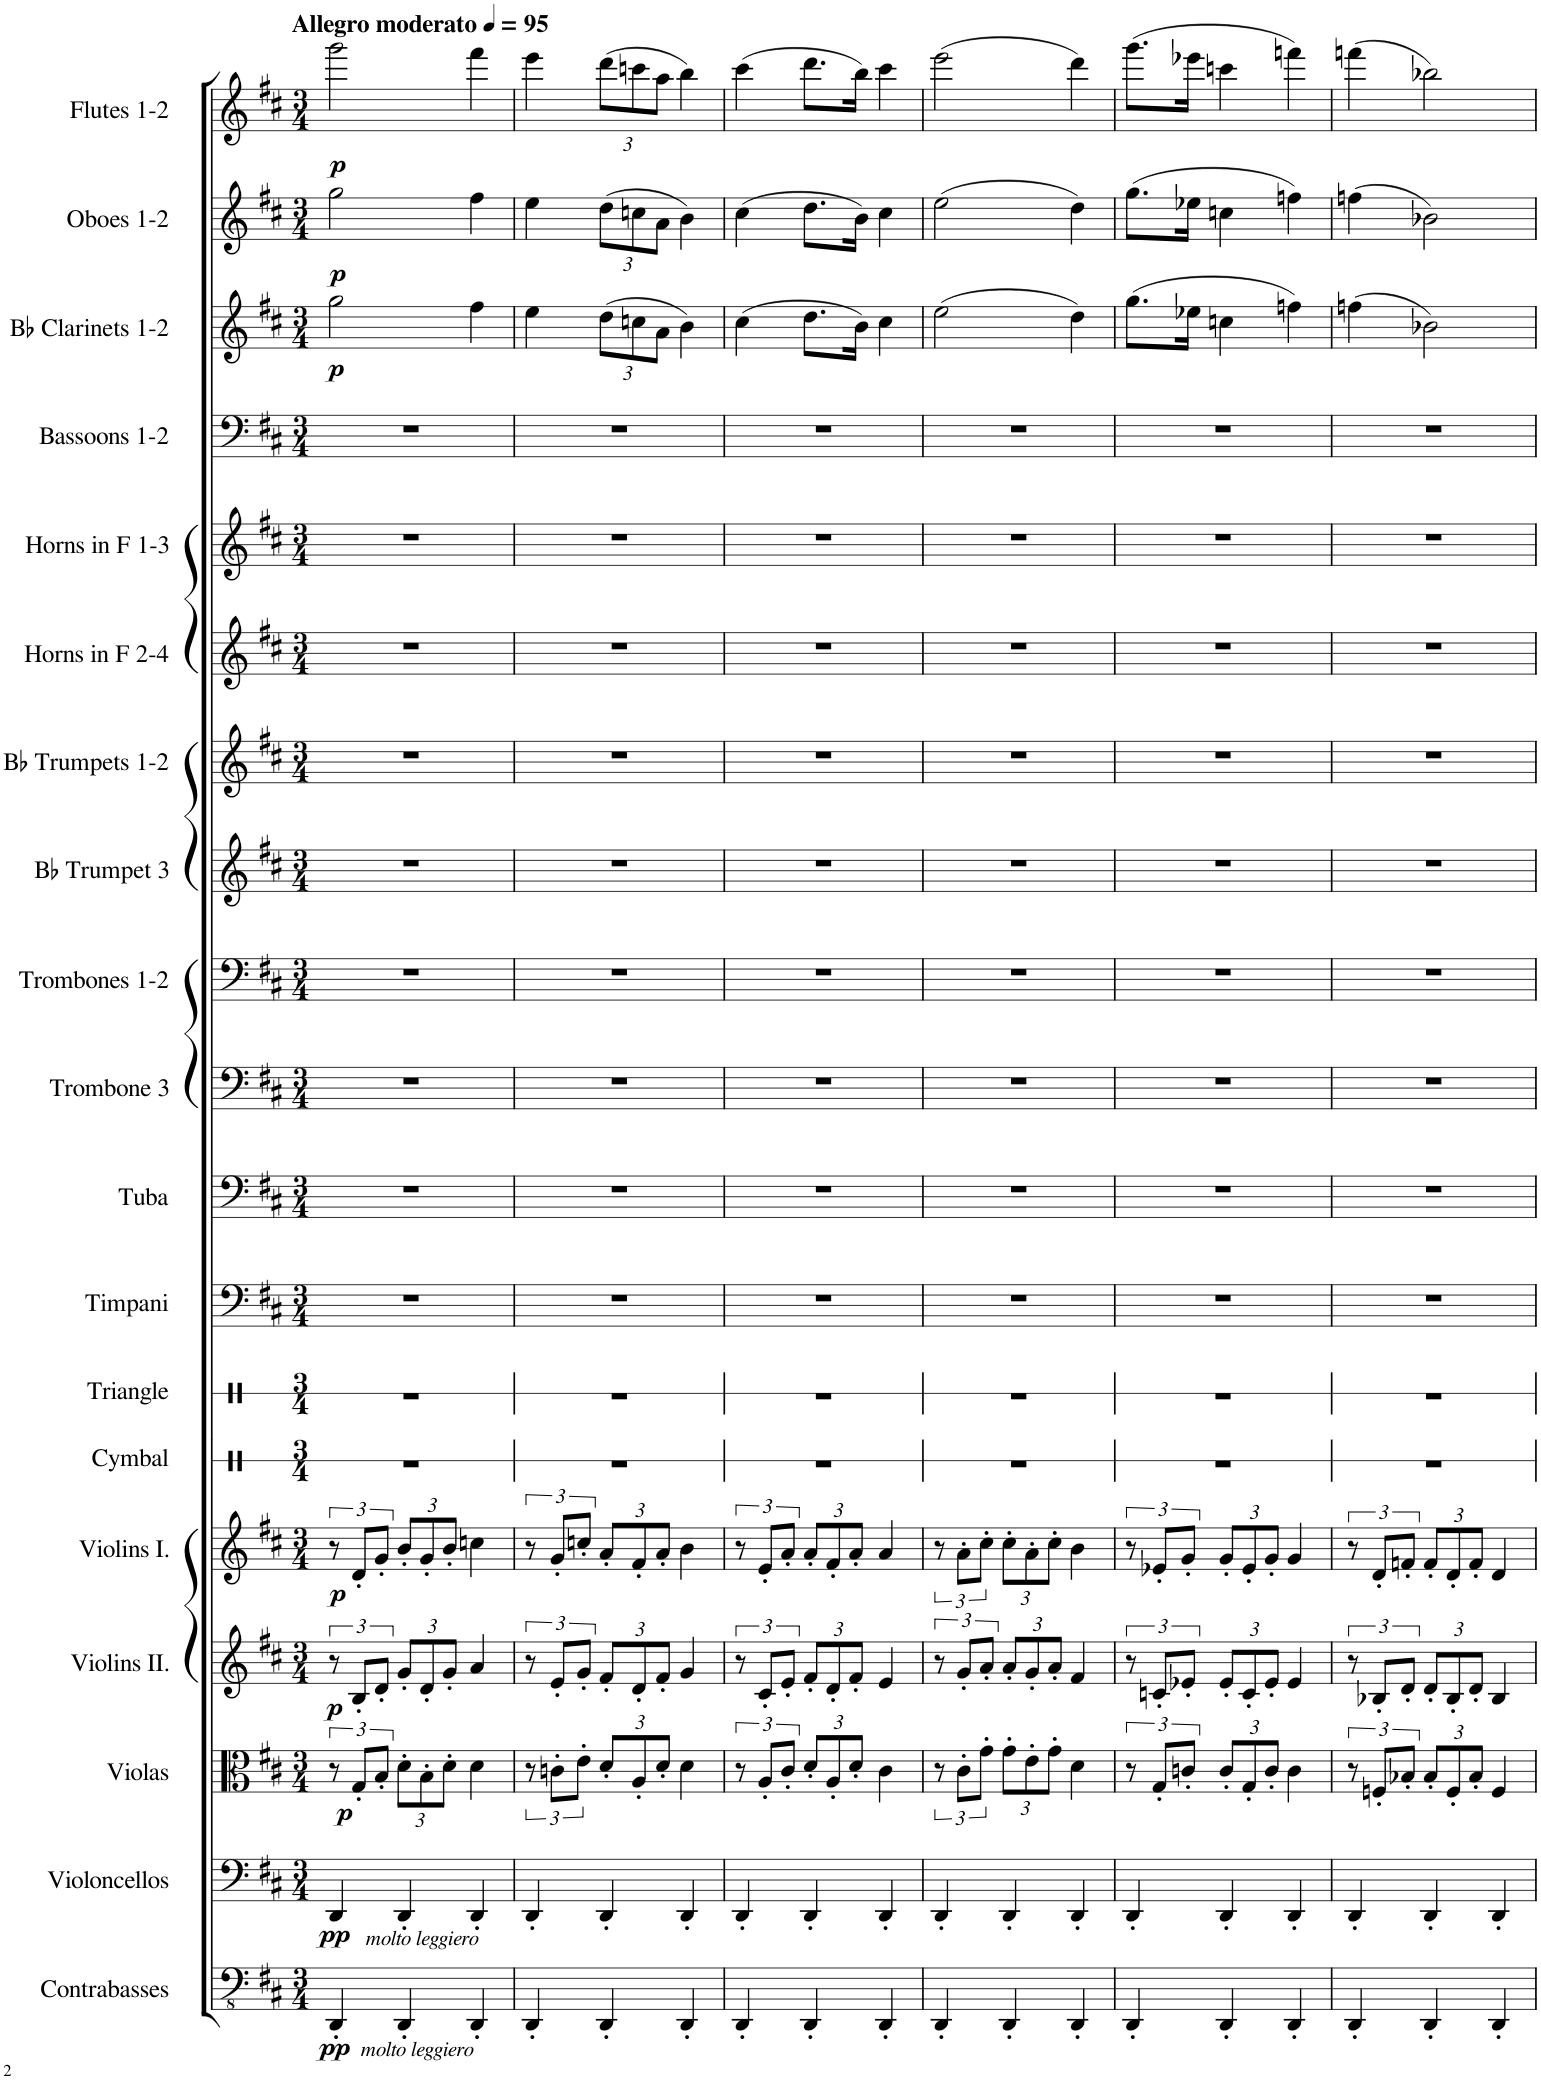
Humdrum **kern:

**kern	**dynam	**kern	**dynam	**kern	**dynam	**kern	**dynam	**kern	**dynam	**kern	**kern	**kern	**kern	**kern	**kern	**kern	**kern	**kern	**kern	**kern	**kern	**dynam	**kern	**dynam	**kern	**dynam
*part19	*part19	*part18	*part18	*part17	*part17	*part16	*part16	*part15	*part15	*part14	*part13	*part12	*part11	*part10	*part9	*part8	*part7	*part6	*part5	*part4	*part3	*part3	*part2	*part2	*part1	*part1
*staff19	*staff19	*staff18	*staff18	*staff17	*staff17	*staff16	*staff16	*staff15	*staff15	*staff14	*staff13	*staff12	*staff11	*staff10	*staff9	*staff8	*staff7	*staff6	*staff5	*staff4	*staff3	*staff3	*staff2	*staff2	*staff1	*staff1
*I"Contrabasses	*	*I"Violoncellos	*	*I"Violas	*	*I"Violins II.	*	*I"Violins I.	*	*I"Cymbal	*I"Triangle	*I"Timpani	*I"Tuba	*I"Trombone 3	*I"Trombones 1-2	*I"Bb Trumpet 3	*I"Bb Trumpets 1-2	*I"Horns in F 2-4	*I"Horns in F 1-3	*I"Bassoons 1-2	*I"Bb Clarinets 1-2	*	*I"Oboes 1-2	*	*I"Flutes 1-2	*
*I'Cb.	*	*I'Vc.	*	*I'Vla.	*	*I'Vln.	*	*I'Vln.	*	*I'Cym.	*I'Trgl.	*I'Timp.	*I'Tba.	*I'Tbn.	*I'Tbn.	*I'Bb Tpt.	*I'Bb Tpt.	*	*	*I'Bsn.	*I'Bb Cl.	*	*I'Ob.	*	*I'Fl.	*
*	*	*	*	*	*	*	*	*	*	*stria1	*stria1	*	*	*	*	*	*	*	*	*	*	*	*	*	*	*
*clefFv4	*	*clefF4	*	*clefC3	*	*clefG2	*	*clefG2	*	*clefX	*clefX	*clefF4	*clefF4	*clefF4	*clefF4	*clefG2	*clefG2	*clefG2	*clefG2	*clefF4	*clefG2	*	*clefG2	*	*clefG2	*
*	*	*	*	*	*	*	*	*	*	*	*	*	*	*	*	*ITrd1c2	*ITrd1c2	*ITrd4c7	*ITrd4c7	*	*ITrd1c2	*	*	*	*	*
*k[f#c#]	*	*k[f#c#]	*	*k[f#c#]	*	*k[f#c#]	*	*k[f#c#]	*	*k[f#c#]	*k[f#c#]	*k[f#c#]	*k[f#c#]	*k[f#c#]	*k[f#c#]	*k[f#c#]	*k[f#c#]	*k[f#c#]	*k[f#c#]	*k[f#c#]	*k[f#c#]	*	*k[f#c#]	*	*k[f#c#]	*
*M3/4	*	*M3/4	*	*M3/4	*	*M3/4	*	*M3/4	*	*M3/4	*M3/4	*M3/4	*M3/4	*M3/4	*M3/4	*M3/4	*M3/4	*M3/4	*M3/4	*M3/4	*M3/4	*	*M3/4	*	*M3/4	*
*MM95	*	*MM95	*	*MM95	*	*MM95	*	*MM95	*	*MM95	*MM95	*MM95	*MM95	*MM95	*MM95	*MM95	*MM95	*MM95	*MM95	*MM95	*MM95	*	*MM95	*	*MM95	*
=1	=1	=1	=1	=1	=1	=1	=1	=1	=1	=1	=1	=1	=1	=1	=1	=1	=1	=1	=1	=1	=1	=1	=1	=1	=1	=1
!	!	!	!	!	!	!	!	!	!	!	!	!	!	!	!	!	!	!	!	!	!	!	!	!	!LO:TX:a:B:t=Allegro moderato	!
!	!	!LO:TX:b:i:t=molto leggiero	!	!	!	!	!	!	!	!	!	!	!	!	!	!	!	!	!	!	!	!	!	!	!	!
!LO:TX:b:i:t=molto leggiero	!	!	!	!	!	!	!	!	!	!	!	!	!	!	!	!	!	!	!	!	!	!	!	!	!	!
!	!LO:DY:b	!	!LO:DY:b	!	!LO:DY:b	!	!LO:DY:b	!	!LO:DY:b	!	!	!	!	!	!	!	!	!	!	!	!	!LO:DY:b	!	!LO:DY:b	!	!LO:DY:b
4DDD'/	pp	4DD/	pp	12r	p	12r	p	12r	p	2.r	2.r	2.r	2.r	2.r	2.r	2.r	2.r	2.r	2.r	2.r	2gg\	p	2gg\	p	2ggg\	p
.	.	.	.	12G'/L	.	12B'/L	.	12d'/L	.	.	.	.	.	.	.	.	.	.	.	.	.	.	.	.	.	.
.	.	.	.	12B'/J	.	12d'/J	.	12g'/J	.	.	.	.	.	.	.	.	.	.	.	.	.	.	.	.	.	.
*	*	*	*	*Xbrackettup	*	*Xbrackettup	*	*Xbrackettup	*	*	*	*	*	*	*	*	*	*	*	*	*	*	*	*	*	*
4DDD'/	.	4DD'/	.	12d'\L	.	12g'/L	.	12b'/L	.	.	.	.	.	.	.	.	.	.	.	.	.	.	.	.	.	.
.	.	.	.	12B'\	.	12d'/	.	12g'/	.	.	.	.	.	.	.	.	.	.	.	.	.	.	.	.	.	.
.	.	.	.	12d'\J	.	12g'/J	.	12b'/J	.	.	.	.	.	.	.	.	.	.	.	.	.	.	.	.	.	.
4DDD'/	.	4DD'/	.	4d\	.	4a/	.	4ccn\	.	.	.	.	.	.	.	.	.	.	.	.	4ff#\	.	4ff#\	.	4fff#\	.
=2	=2	=2	=2	=2	=2	=2	=2	=2	=2	=2	=2	=2	=2	=2	=2	=2	=2	=2	=2	=2	=2	=2	=2	=2	=2	=2
*	*	*	*	*brackettup	*	*brackettup	*	*brackettup	*	*	*	*	*	*	*	*	*	*	*	*	*	*	*	*	*	*
4DDD'/	.	4DD'/	.	12r	.	12r	.	12r	.	2.r	2.r	2.r	2.r	2.r	2.r	2.r	2.r	2.r	2.r	2.r	4ee\	.	4ee\	.	4eee\	.
.	.	.	.	12cn'\L	.	12e'/L	.	12g'/L	.	.	.	.	.	.	.	.	.	.	.	.	.	.	.	.	.	.
.	.	.	.	12e'\J	.	12g'/J	.	12ccn'/J	.	.	.	.	.	.	.	.	.	.	.	.	.	.	.	.	.	.
*	*	*	*	*Xbrackettup	*	*Xbrackettup	*	*Xbrackettup	*	*	*	*	*	*	*	*	*	*	*	*	*Xbrackettup	*	*Xbrackettup	*	*Xbrackettup	*
4DDD'/	.	4DD'/	.	12d'/L	.	12f#'/L	.	12a'/L	.	.	.	.	.	.	.	.	.	.	.	.	(12dd\L	.	(12dd\L	.	(12ddd\L	.
.	.	.	.	12A'/	.	12d'/	.	12f#'/	.	.	.	.	.	.	.	.	.	.	.	.	12ccn\	.	12ccn\	.	12cccn\	.
.	.	.	.	12d'/J	.	12f#'/J	.	12a'/J	.	.	.	.	.	.	.	.	.	.	.	.	12a\J	.	12a\J	.	12aa\J	.
4DDD'/	.	4DD'/	.	4d\	.	4g/	.	4b\	.	.	.	.	.	.	.	.	.	.	.	.	4b\)	.	4b\)	.	4bb\)	.
=3	=3	=3	=3	=3	=3	=3	=3	=3	=3	=3	=3	=3	=3	=3	=3	=3	=3	=3	=3	=3	=3	=3	=3	=3	=3	=3
*	*	*	*	*brackettup	*	*brackettup	*	*brackettup	*	*	*	*	*	*	*	*	*	*	*	*	*	*	*	*	*	*
4DDD'/	.	4DD'/	.	12r	.	12r	.	12r	.	2.r	2.r	2.r	2.r	2.r	2.r	2.r	2.r	2.r	2.r	2.r	(4cc#\	.	(4cc#\	.	(4ccc#\	.
.	.	.	.	12A'/L	.	12c#'/L	.	12e'/L	.	.	.	.	.	.	.	.	.	.	.	.	.	.	.	.	.	.
.	.	.	.	12c#'/J	.	12e'/J	.	12a'/J	.	.	.	.	.	.	.	.	.	.	.	.	.	.	.	.	.	.
*	*	*	*	*Xbrackettup	*	*Xbrackettup	*	*Xbrackettup	*	*	*	*	*	*	*	*	*	*	*	*	*	*	*	*	*	*
4DDD'/	.	4DD'/	.	12d'/L	.	12f#'/L	.	12a'/L	.	.	.	.	.	.	.	.	.	.	.	.	8.dd\L	.	8.dd\L	.	8.ddd\L	.
.	.	.	.	12A'/	.	12d'/	.	12f#'/	.	.	.	.	.	.	.	.	.	.	.	.	.	.	.	.	.	.
.	.	.	.	12d'/J	.	12f#'/J	.	12a'/J	.	.	.	.	.	.	.	.	.	.	.	.	.	.	.	.	.	.
.	.	.	.	.	.	.	.	.	.	.	.	.	.	.	.	.	.	.	.	.	16b\Jk)	.	16b\Jk)	.	16bb\Jk)	.
4DDD'/	.	4DD'/	.	4c#\	.	4e/	.	4a/	.	.	.	.	.	.	.	.	.	.	.	.	4cc#\	.	4cc#\	.	4ccc#\	.
=4	=4	=4	=4	=4	=4	=4	=4	=4	=4	=4	=4	=4	=4	=4	=4	=4	=4	=4	=4	=4	=4	=4	=4	=4	=4	=4
*	*	*	*	*brackettup	*	*brackettup	*	*brackettup	*	*	*	*	*	*	*	*	*	*	*	*	*	*	*	*	*	*
4DDD'/	.	4DD'/	.	12r	.	12r	.	12r	.	2.r	2.r	2.r	2.r	2.r	2.r	2.r	2.r	2.r	2.r	2.r	(2ee\	.	(2ee\	.	(2eee\	.
.	.	.	.	12c#'\L	.	12g'/L	.	12a'\L	.	.	.	.	.	.	.	.	.	.	.	.	.	.	.	.	.	.
.	.	.	.	12g'\J	.	12a'/J	.	12cc#'\J	.	.	.	.	.	.	.	.	.	.	.	.	.	.	.	.	.	.
*	*	*	*	*Xbrackettup	*	*Xbrackettup	*	*Xbrackettup	*	*	*	*	*	*	*	*	*	*	*	*	*	*	*	*	*	*
4DDD'/	.	4DD'/	.	12g'\L	.	12a'/L	.	12cc#'\L	.	.	.	.	.	.	.	.	.	.	.	.	.	.	.	.	.	.
.	.	.	.	12e'\	.	12g'/	.	12a'\	.	.	.	.	.	.	.	.	.	.	.	.	.	.	.	.	.	.
.	.	.	.	12g'\J	.	12a'/J	.	12cc#'\J	.	.	.	.	.	.	.	.	.	.	.	.	.	.	.	.	.	.
4DDD'/	.	4DD'/	.	4d\	.	4f#/	.	4b\	.	.	.	.	.	.	.	.	.	.	.	.	4dd\)	.	4dd\)	.	4ddd\)	.
=5	=5	=5	=5	=5	=5	=5	=5	=5	=5	=5	=5	=5	=5	=5	=5	=5	=5	=5	=5	=5	=5	=5	=5	=5	=5	=5
*	*	*	*	*brackettup	*	*brackettup	*	*brackettup	*	*	*	*	*	*	*	*	*	*	*	*	*	*	*	*	*	*
4DDD'/	.	4DD'/	.	12r	.	12r	.	12r	.	2.r	2.r	2.r	2.r	2.r	2.r	2.r	2.r	2.r	2.r	2.r	(8.gg\L	.	(8.gg\L	.	(8.ggg\L	.
.	.	.	.	12G'/L	.	12cn'/L	.	12e-X'/L	.	.	.	.	.	.	.	.	.	.	.	.	.	.	.	.	.	.
.	.	.	.	12cn'/J	.	12e-X'/J	.	12g'/J	.	.	.	.	.	.	.	.	.	.	.	.	.	.	.	.	.	.
.	.	.	.	.	.	.	.	.	.	.	.	.	.	.	.	.	.	.	.	.	16ee-X\Jk	.	16ee-X\Jk	.	16eee-X\Jk	.
*	*	*	*	*Xbrackettup	*	*Xbrackettup	*	*Xbrackettup	*	*	*	*	*	*	*	*	*	*	*	*	*	*	*	*	*	*
4DDD'/	.	4DD'/	.	12c'/L	.	12e-'/L	.	12g'/L	.	.	.	.	.	.	.	.	.	.	.	.	4ccn\	.	4ccn\	.	4cccn\	.
.	.	.	.	12G'/	.	12c'/	.	12e-'/	.	.	.	.	.	.	.	.	.	.	.	.	.	.	.	.	.	.
.	.	.	.	12c'/J	.	12e-'/J	.	12g'/J	.	.	.	.	.	.	.	.	.	.	.	.	.	.	.	.	.	.
4DDD'/	.	4DD'/	.	4c\	.	4e-/	.	4g/	.	.	.	.	.	.	.	.	.	.	.	.	4ffn\)	.	4ffn\)	.	4fffn\)	.
=6	=6	=6	=6	=6	=6	=6	=6	=6	=6	=6	=6	=6	=6	=6	=6	=6	=6	=6	=6	=6	=6	=6	=6	=6	=6	=6
*	*	*	*	*brackettup	*	*brackettup	*	*brackettup	*	*	*	*	*	*	*	*	*	*	*	*	*	*	*	*	*	*
4DDD'/	.	4DD'/	.	12r	.	12r	.	12r	.	2.r	2.r	2.r	2.r	2.r	2.r	2.r	2.r	2.r	2.r	2.r	(4ffn\	.	(4ffn\	.	(4fffn\	.
.	.	.	.	12Fn'/L	.	12B-X'/L	.	12d'/L	.	.	.	.	.	.	.	.	.	.	.	.	.	.	.	.	.	.
.	.	.	.	12B-X'/J	.	12d'/J	.	12fn'/J	.	.	.	.	.	.	.	.	.	.	.	.	.	.	.	.	.	.
*	*	*	*	*Xbrackettup	*	*Xbrackettup	*	*Xbrackettup	*	*	*	*	*	*	*	*	*	*	*	*	*	*	*	*	*	*
4DDD'/	.	4DD'/	.	12B-'/L	.	12d'/L	.	12f'/L	.	.	.	.	.	.	.	.	.	.	.	.	2b-X\)	.	2b-X\)	.	2bb-X\)	.
.	.	.	.	12F'/	.	12B-'/	.	12d'/	.	.	.	.	.	.	.	.	.	.	.	.	.	.	.	.	.	.
.	.	.	.	12B-'/J	.	12d'/J	.	12f'/J	.	.	.	.	.	.	.	.	.	.	.	.	.	.	.	.	.	.
4DDD'/	.	4DD'/	.	4F/	.	4B-/	.	4d/	.	.	.	.	.	.	.	.	.	.	.	.	.	.	.	.	.	.
=	=	=	=	=	=	=	=	=	=	=	=	=	=	=	=	=	=	=	=	=	=	=	=	=	=	=
*-	*-	*-	*-	*-	*-	*-	*-	*-	*-	*-	*-	*-	*-	*-	*-	*-	*-	*-	*-	*-	*-	*-	*-	*-	*-	*-
